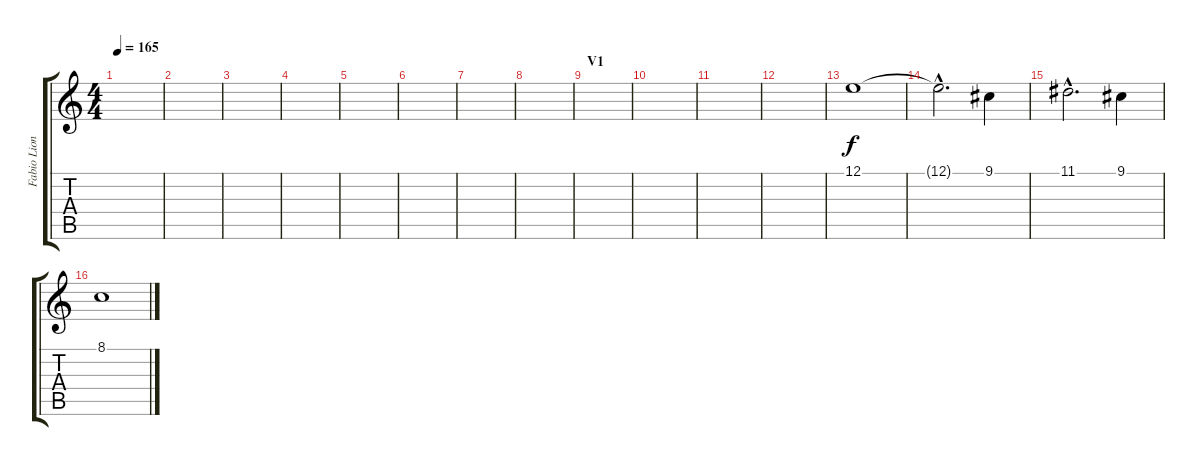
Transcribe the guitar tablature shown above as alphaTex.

\track ("Fabio Lione (Bck vocals)" "Fabio Lion") {instrument lead6voice}
\staff {score tabs}
\tuning (E4 B3 G3 D3 A2 E2) {hide}
\ts (4 4)
\tempo 165
\clef g2
\ks c
|
|
|
|
|
|
|
|
\section ("" "V1")
|
|
|
|
12.1.1 |
12.1{hac t}.2{d} 9.1.4 |
11.1{hac}.2{d} 9.1.4 |
8.1.1
